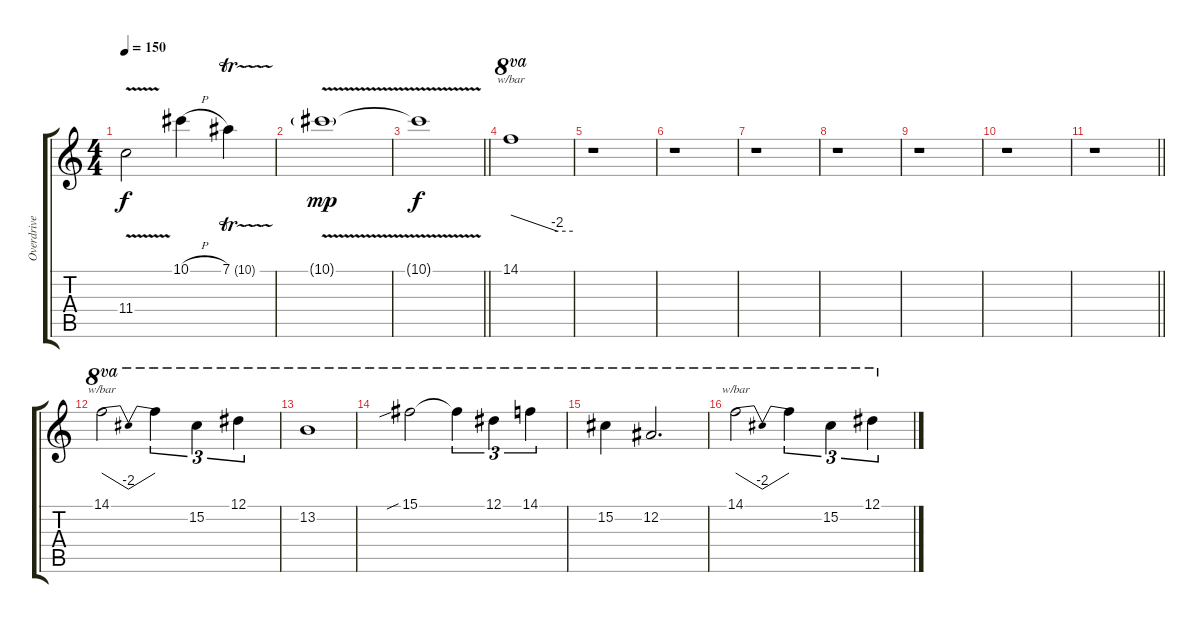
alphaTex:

\track ("Overdrive" "Overdrive") {instrument overdrivenguitar}
\staff {score tabs}
\tuning (Eb4 Bb3 Gb3 Db3 Ab2 Eb2) {hide}
\ts (4 4)
\tempo 150
\clef g2
\ks c
11.4{v t}.2{dy f} 10.1{h}.4 7.1{tr (10 32)}.4 |
10.1{v g}.1{dy mp} |
\barLineRight lightlight
10.1{t}.1{dy f} |
\section ("" " ")
14.1.1{tbe (custom default 0 0 45 -8 60 -8) ot 8va} |
r.1 |
r.1 |
r.1 |
r.1 |
r.1 |
r.1 |
\barLineRight lightlight
r.1 |
\section ("" " ")
14.1.2{tbe (dip default 0 0 30 -8 60 0) ot 8va} 14.1{t}.4{tu (3 2) ot 8va} 15.2.4{tu (3 2) ot 8va} 12.1.4{tu (3 2) ot 8va} |
13.2.1{ot 8va} |
15.1{sib}.2{ot 8va} 15.1{t}.4{tu (3 2) ot 8va} 12.1.4{tu (3 2) ot 8va} 14.1.4{tu (3 2) ot 8va} |
15.2.4{ot 8va} 12.2.2{d ot 8va} |
14.1.2{tbe (dip default 0 0 30 -8 60 0) ot 8va} 14.1{t}.4{tu (3 2) ot 8va} 15.2.4{tu (3 2) ot 8va} 12.1.4{tu (3 2) ot 8va}
